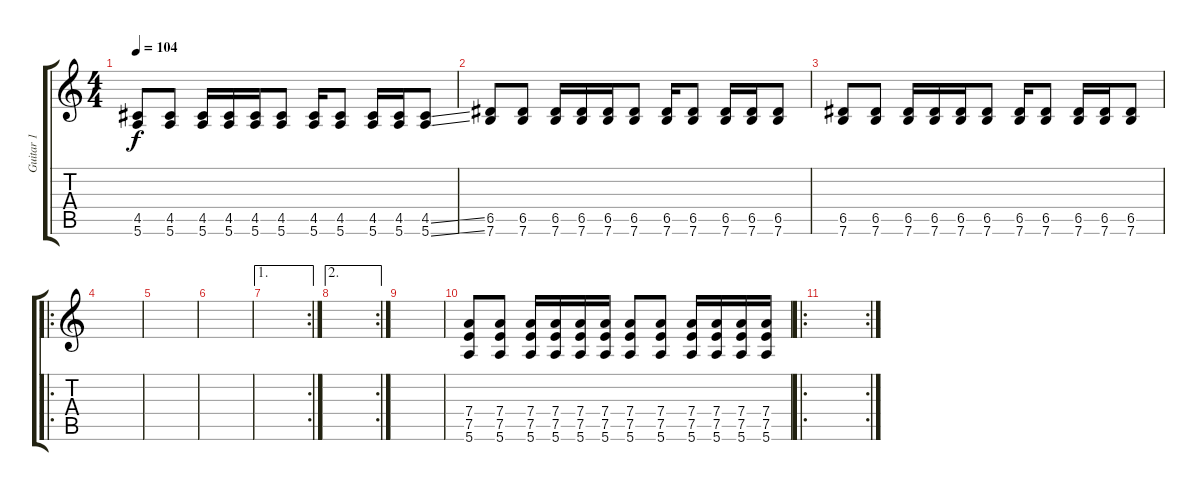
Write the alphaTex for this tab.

\track ("Guitar 1" "Guitar 1") {instrument distortionguitar}
\staff {score tabs}
\tuning (E4 B3 G3 D3 A2 E2) {hide}
\ts (4 4)
\tempo 104
\clef g2
\ks c
(4.5 5.6).8{dy f} (4.5 5.6).8 (4.5 5.6).16 (4.5 5.6).16 (4.5 5.6).16 (4.5 5.6).8 (4.5 5.6).16 (4.5 5.6).8 (4.5 5.6).16 (4.5 5.6).16 (4.5{ss} 5.6{ss}).8 |
(6.5 7.6).8 (6.5 7.6).8 (6.5 7.6).16 (6.5 7.6).16 (6.5 7.6).16 (6.5 7.6).8 (6.5 7.6).16 (6.5 7.6).8 (6.5 7.6).16 (6.5 7.6).16 (6.5 7.6).8 |
(6.5 7.6).8 (6.5 7.6).8 (6.5 7.6).16 (6.5 7.6).16 (6.5 7.6).16 (6.5 7.6).8 (6.5 7.6).16 (6.5 7.6).8 (6.5 7.6).16 (6.5 7.6).16 (6.5 7.6).8 |
\ro
|
|
|
\ae 1
\rc 2
|
\ae 2
\rc 2
|
|
(7.4 7.5 5.6).8{volume 14} (7.4 7.5 5.6).8 (7.4 7.5 5.6).16 (7.4 7.5 5.6).16 (7.4 7.5 5.6).16 (7.4 7.5 5.6).16 (7.4 7.5 5.6).8 (7.4 7.5 5.6).8 (7.4 7.5 5.6).16 (7.4 7.5 5.6).16 (7.4 7.5 5.6).16 (7.4 7.5 5.6).16 |
\ro
\rc 2
